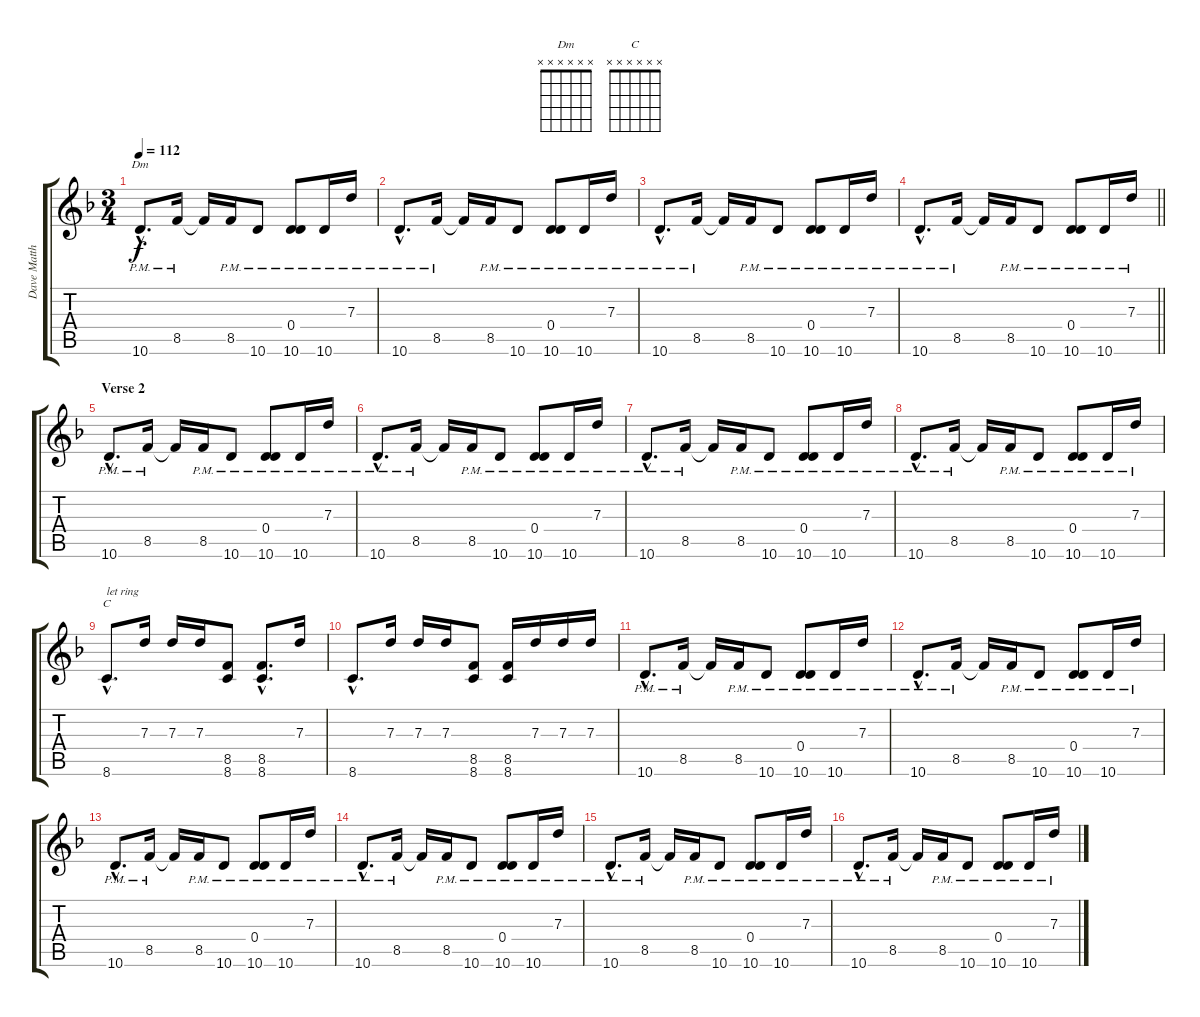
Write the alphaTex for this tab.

\track ("Dave Matthews" "Dave Matth") {instrument acousticguitarsteel}
\staff {score tabs}
\tuning (E4 B3 G3 D3 A2 E2) {hide}
\chord ("Dm" x x x x x x)
\chord ("C" x x x x x x)
\ts (3 4)
\tempo 112
\clef g2
\ks dminor
10.6{hac pm}.8{d ch "Dm" dy f} 8.5{pm}.16 8.5{t}.16 8.5{pm}.16 10.6{pm}.8 (0.4{pm} 10.6{pm}).8 10.6{pm}.16 7.3{pm}.16 |
10.6{hac pm}.8{d} 8.5{pm}.16 8.5{t}.16 8.5{pm}.16 10.6{pm}.8 (0.4{pm} 10.6{pm}).8 10.6{pm}.16 7.3{pm}.16 |
10.6{hac pm}.8{d} 8.5{pm}.16 8.5{t}.16 8.5{pm}.16 10.6{pm}.8 (0.4{pm} 10.6{pm}).8 10.6{pm}.16 7.3{pm}.16 |
\barLineRight lightlight
10.6{hac pm}.8{d} 8.5{pm}.16 8.5{t}.16 8.5{pm}.16 10.6{pm}.8 (0.4{pm} 10.6{pm}).8 10.6{pm}.16 7.3{pm}.16 |
\section ("" "Verse 2")
10.6{hac pm}.8{d} 8.5{pm}.16 8.5{t}.16 8.5{pm}.16 10.6{pm}.8 (0.4{pm} 10.6{pm}).8 10.6{pm}.16 7.3{pm}.16 |
10.6{hac pm}.8{d} 8.5{pm}.16 8.5{t}.16 8.5{pm}.16 10.6{pm}.8 (0.4{pm} 10.6{pm}).8 10.6{pm}.16 7.3{pm}.16 |
10.6{hac pm}.8{d} 8.5{pm}.16 8.5{t}.16 8.5{pm}.16 10.6{pm}.8 (0.4{pm} 10.6{pm}).8 10.6{pm}.16 7.3{pm}.16 |
10.6{hac pm}.8{d} 8.5{pm}.16 8.5{t}.16 8.5{pm}.16 10.6{pm}.8 (0.4{pm} 10.6{pm}).8 10.6{pm}.16 7.3{pm}.16 |
8.6{hac}.8{d ch "C" txt "let ring"} 7.3.16 7.3.16 7.3.16 (8.5 8.6).8 (8.5{hac} 8.6{hac}).8{d} 7.3.16 |
8.6{hac}.8{d} 7.3.16 7.3.16 7.3.16 (8.5 8.6).8 (8.5 8.6).16 7.3.16 7.3.16 7.3.16 |
10.6{hac pm}.8{d} 8.5{pm}.16 8.5{t}.16 8.5{pm}.16 10.6{pm}.8 (0.4{pm} 10.6{pm}).8 10.6{pm}.16 7.3{pm}.16 |
10.6{hac pm}.8{d} 8.5{pm}.16 8.5{t}.16 8.5{pm}.16 10.6{pm}.8 (0.4{pm} 10.6{pm}).8 10.6{pm}.16 7.3{pm}.16 |
10.6{hac pm}.8{d} 8.5{pm}.16 8.5{t}.16 8.5{pm}.16 10.6{pm}.8 (0.4{pm} 10.6{pm}).8 10.6{pm}.16 7.3{pm}.16 |
10.6{hac pm}.8{d} 8.5{pm}.16 8.5{t}.16 8.5{pm}.16 10.6{pm}.8 (0.4{pm} 10.6{pm}).8 10.6{pm}.16 7.3{pm}.16 |
10.6{hac pm}.8{d} 8.5{pm}.16 8.5{t}.16 8.5{pm}.16 10.6{pm}.8 (0.4{pm} 10.6{pm}).8 10.6{pm}.16 7.3{pm}.16 |
10.6{hac pm}.8{d} 8.5{pm}.16 8.5{t}.16 8.5{pm}.16 10.6{pm}.8 (0.4{pm} 10.6{pm}).8 10.6{pm}.16 7.3{pm}.16
